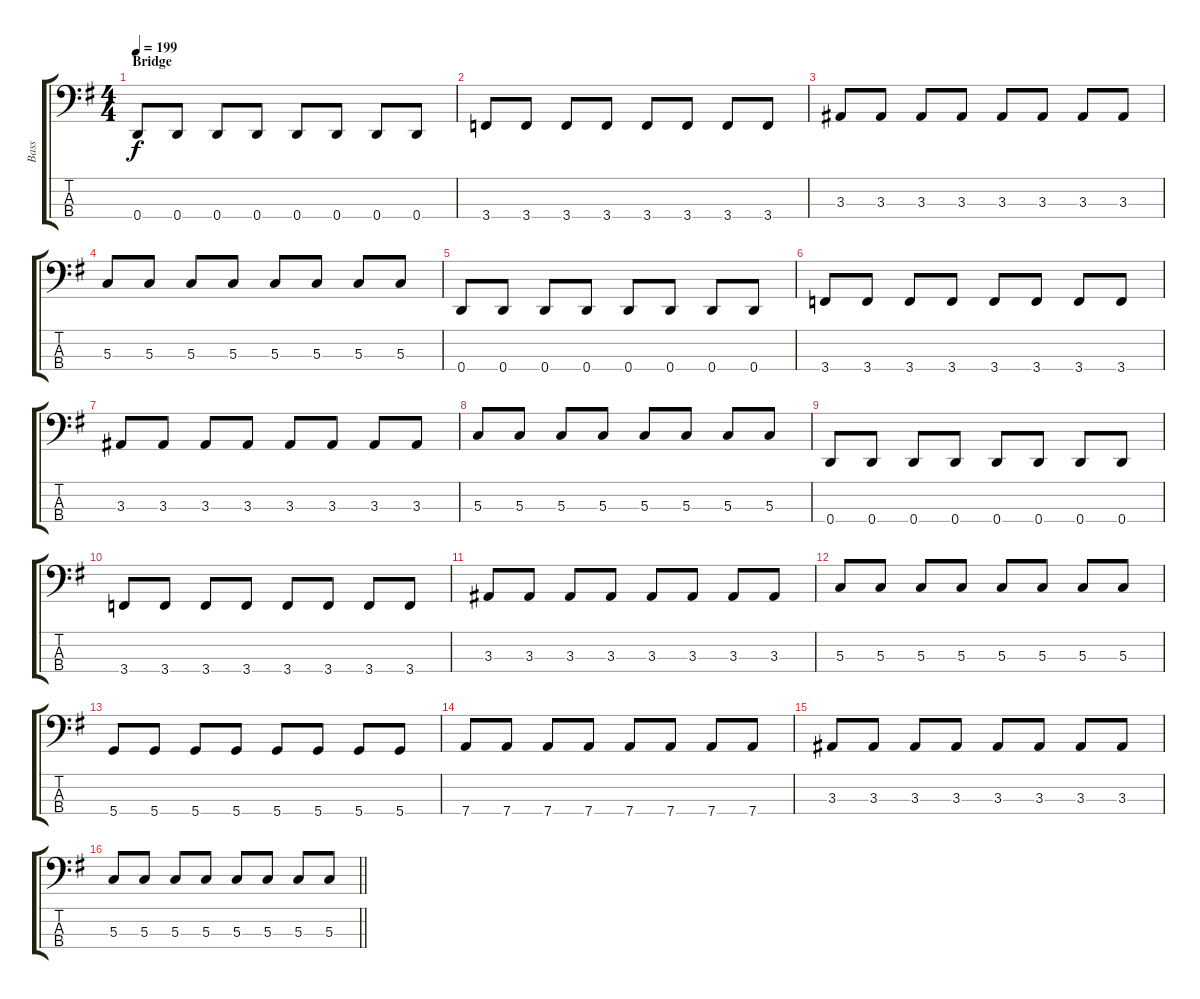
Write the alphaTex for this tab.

\track ("Bass" "Bass") {instrument electricbassfinger}
\staff {score tabs}
\tuning (F2 C2 G1 D1) {hide}
\ts (4 4)
\section ("" "Bridge")
\tempo 199
\clef f4
\ks eminor
0.4.8{dy f} 0.4.8 0.4.8 0.4.8 0.4.8 0.4.8 0.4.8 0.4.8 |
3.4.8 3.4.8 3.4.8 3.4.8 3.4.8 3.4.8 3.4.8 3.4.8 |
3.3.8 3.3.8 3.3.8 3.3.8 3.3.8 3.3.8 3.3.8 3.3.8 |
5.3.8 5.3.8 5.3.8 5.3.8 5.3.8 5.3.8 5.3.8 5.3.8 |
0.4.8 0.4.8 0.4.8 0.4.8 0.4.8 0.4.8 0.4.8 0.4.8 |
3.4.8 3.4.8 3.4.8 3.4.8 3.4.8 3.4.8 3.4.8 3.4.8 |
3.3.8 3.3.8 3.3.8 3.3.8 3.3.8 3.3.8 3.3.8 3.3.8 |
5.3.8 5.3.8 5.3.8 5.3.8 5.3.8 5.3.8 5.3.8 5.3.8 |
0.4.8 0.4.8 0.4.8 0.4.8 0.4.8 0.4.8 0.4.8 0.4.8 |
3.4.8 3.4.8 3.4.8 3.4.8 3.4.8 3.4.8 3.4.8 3.4.8 |
3.3.8 3.3.8 3.3.8 3.3.8 3.3.8 3.3.8 3.3.8 3.3.8 |
5.3.8 5.3.8 5.3.8 5.3.8 5.3.8 5.3.8 5.3.8 5.3.8 |
5.4.8 5.4.8 5.4.8 5.4.8 5.4.8 5.4.8 5.4.8 5.4.8 |
7.4.8 7.4.8 7.4.8 7.4.8 7.4.8 7.4.8 7.4.8 7.4.8 |
3.3.8 3.3.8 3.3.8 3.3.8 3.3.8 3.3.8 3.3.8 3.3.8 |
\barLineRight lightlight
5.3.8 5.3.8 5.3.8 5.3.8 5.3.8 5.3.8 5.3.8 5.3.8
